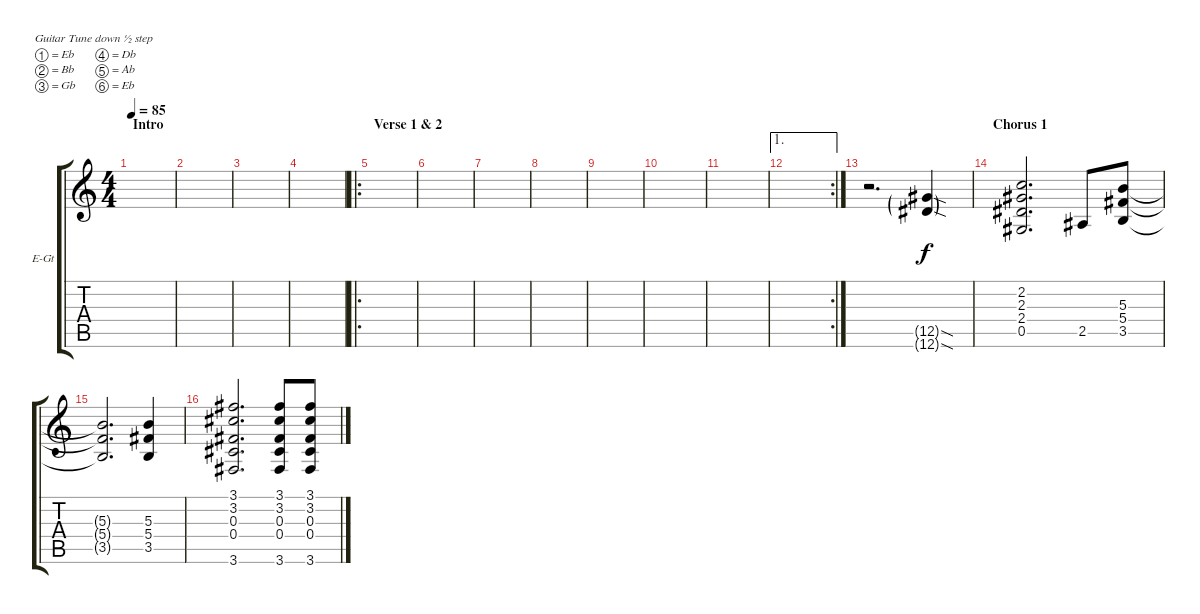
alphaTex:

\defaultSystemsLayout 4
\bracketExtendMode groupsimilarinstruments
\firstSystemTrackNameOrientation horizontal
\otherSystemsTrackNameOrientation horizontal
\track ("Slash Lead" "E-Gt") {instrument distortionguitar}
\staff {score tabs}
\tuning (Eb4 Bb3 Gb3 Db3 Ab2 Eb2)
\ts (4 4)
\section ("" "Intro")
\tempo 85
\clef g2
\ks c
|
|
|
|
\ro
\section ("" "Verse 1 & 2")
|
|
|
|
|
|
|
\ae 1
\rc 2
|
r.2{d} (12.5{sod g} 12.6{sod g}).4 |
\section ("" "Chorus 1")
(2.2 2.3 2.4 0.5).2{d} 2.5.8 (5.3 5.4 3.5).8 |
(5.3{t} 5.4{t} 3.5{t}).2{d} (5.3 5.4 3.5).4 |
(3.1 3.2 0.3 0.4 3.6).2{d} (3.1 3.2 0.3 0.4 3.6).8 (3.1 3.2 0.3 0.4 3.6).8
